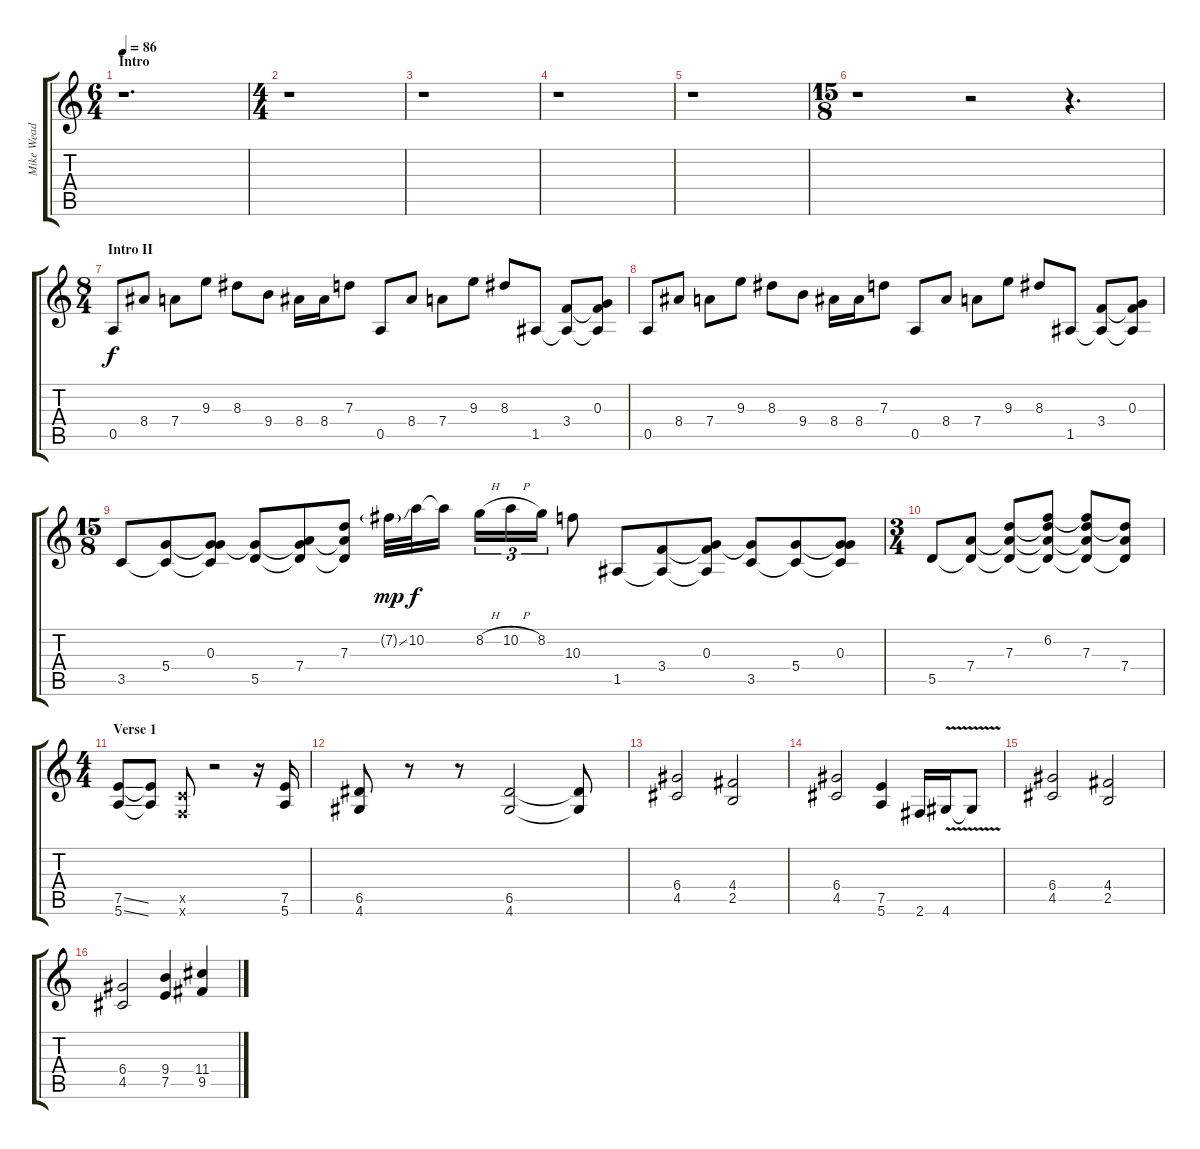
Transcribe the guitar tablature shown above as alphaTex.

\track ("Mike Wead" "Mike Wead") {instrument distortionguitar}
\staff {score tabs}
\tuning (E4 B3 G3 D3 A2 E2) {hide}
\ts (6 4)
\section ("" "Intro")
\tempo 86
\clef g2
\ks c
r.1{d dy f instrument distortionguitar} |
\ts (4 4)
r.1 |
r.1 |
r.1 |
r.1 |
\ts (15 8)
r.1 r.2 r.4{d} |
\ts (8 4)
\section ("" "Intro II")
0.5.8 8.4.8 7.4.8 9.3.8 8.3.8 9.4.8 8.4.16 8.4.16 7.3.8 0.5.8 8.4.8 7.4.8 9.3.8 8.3.8 1.5.8 (3.4 1.5{t}).8 (0.3 3.4{t} 1.5{t}).8 |
0.5.8 8.4.8 7.4.8 9.3.8 8.3.8 9.4.8 8.4.16 8.4.16 7.3.8 0.5.8 8.4.8 7.4.8 9.3.8 8.3.8 1.5.8 (3.4 1.5{t}).8 (0.3 3.4{t} 1.5{t}).8 |
\ts (15 8)
3.5.8 (5.4 3.5{t}).8 (0.3 5.4{t} 3.5{t}).8 (0.3{t} 5.5).8 (0.3{t} 7.4 5.5{t}).8 (7.3 7.4{t} 5.5{t}).8 7.2{ss g}.32{dy mp} 10.2.32{dy f} 10.2{t}.16 8.2{h}.16{tu (3 2)} 10.2{h}.16{tu (3 2)} 8.2.16{tu (3 2)} 10.3.8 1.5.8 (3.4 1.5{t}).8 (0.3 3.4{t} 1.5{t}).8 (0.3{t} 3.5).8 (5.4 3.5{t}).8 (0.3 5.4{t} 3.5{t}).8 |
\ts (3 4)
5.5.8 (7.4 5.5{t}).8 (7.3 7.4{t} 5.5{t}).8 (6.2 7.3{t} 7.4{t} 5.5{t}).8 (6.2{t} 7.3 7.4{t} 5.5{t}).8 (7.3{t} 7.4 5.5{t}).8 |
\ts (4 4)
\section ("" "Verse 1")
(7.5{ss} 5.6{ss}).8 (7.5{t} 5.6{t}).8 (3.5{x} 1.6{x}).8 r.2 r.16 (7.5 5.6).16 |
(6.5 4.6).8 r.8 r.8 (6.5 4.6).2 (6.5{t} 4.6{t}).8 |
(6.4 4.5).2 (4.4 2.5).2 |
(6.4 4.5).2 (7.5 5.6).4 2.6.16 4.6{v}.16 4.6{t}.8 |
(6.4 4.5).2 (4.4 2.5).2 |
(6.4 4.5).2 (9.4 7.5).4 (11.4 9.5).4
